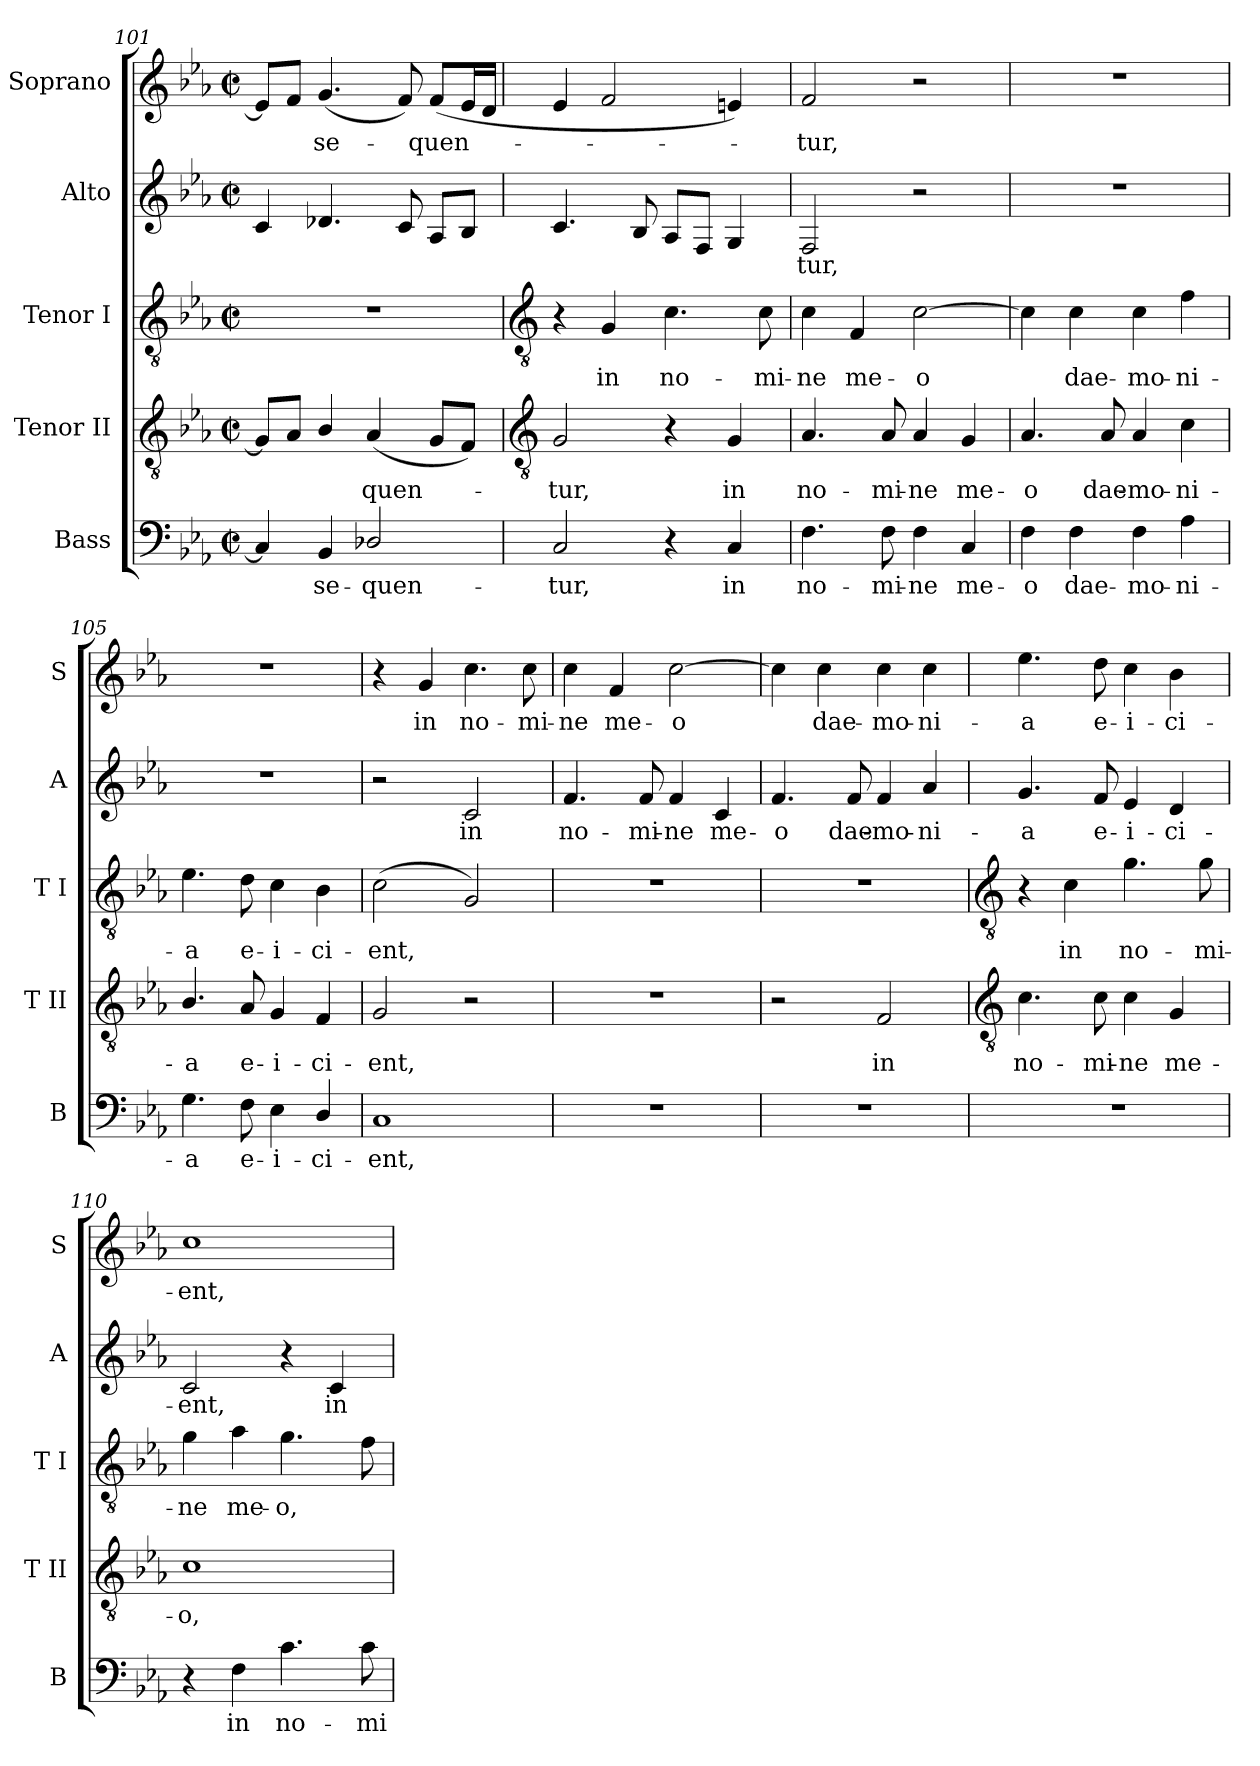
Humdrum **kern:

**kern	**text	**kern	**text	**kern	**text	**kern	**text	**kern	**text
*part5	*part5	*part4	*part4	*part3	*part3	*part2	*part2	*part1	*part1
*staff5	*staff5	*staff4	*staff4	*staff3	*staff3	*staff2	*staff2	*staff1	*staff1
*I"Bass	*	*I"Tenor II	*	*I"Tenor I	*	*I"Alto	*	*I"Soprano	*
*I'B	*	*I'T II	*	*I'T I	*	*I'A	*	*I'S	*
*clefF4	*	*clefGv2	*	*clefGv2	*	*clefG2	*	*clefG2	*
*k[b-e-a-]	*	*k[b-e-a-]	*	*k[b-e-a-]	*	*k[b-e-a-]	*	*k[b-e-a-]	*
*E-:	*	*E-:	*	*E-:	*	*E-:	*	*E-:	*
*M2/2	*	*M2/2	*	*M2/2	*	*M2/2	*	*M2/2	*
*met(c|)	*	*met(c|)	*	*met(c|)	*	*met(c|)	*	*met(c|)	*
=101	=101	=101	=101	=101	=101	=101	=101	=101	=101
4C]	.	8GL]	.	1r	.	4c	.	8e-L]	.
.	.	8A-J	.	.	.	.	.	8fJ	.
!	!LO:LY:b	!	!	!	!	!	!	!	!LO:LY:b
4BB-	se-	4B-/	.	.	.	4.d-X	.	(<4.g	se-
!	!LO:LY:b	!	!LO:LY:b	!	!	!	!	!	!
2D-X/	-quen-	(<4A-	quen-	.	.	.	.	.	.
.	.	.	.	.	.	8c	.	8f)	.
!	!	!	!	!	!	!	!	!	!LO:LY:b
.	.	8GL	.	.	.	8A-L	.	(<8fL	quen-
.	.	8FJ)	.	.	.	8B-J	.	16e-L	.
.	.	.	.	.	.	.	.	16dJJ	.
!!LO:LB:g=z
=102	=102	=102	=102	=102	=102	=102	=102	=102	=102
*	*	*clefGv2	*	*clefGv2	*	*	*	*	*
!	!LO:LY:b	!	!LO:LY:b	!	!	!	!	!	!
2C	-tur,	2G	tur,	4r	.	4.c	.	4e-	.
!	!	!	!	!	!LO:LY:b	!	!	!	!
.	.	.	.	4G	in	.	.	2f	.
.	.	.	.	.	.	8B-	.	.	.
!	!	!	!	!	!LO:LY:b	!	!	!	!
4r	.	4r	.	4.c	no-	8A-L	.	.	.
.	.	.	.	.	.	8FJ	.	.	.
!	!LO:LY:b	!	!LO:LY:b	!	!	!	!	!	!
4C	in	4G	in	.	.	4G	.	4en)	.
!	!	!	!	!	!LO:LY:b	!	!	!	!
.	.	.	.	8c	-mi-	.	.	.	.
=103	=103	=103	=103	=103	=103	=103	=103	=103	=103
!	!LO:LY:b	!	!LO:LY:b	!	!LO:LY:b	!	!LO:LY:b	!	!LO:LY:b
4.F	no-	4.A-	no-	4c	-ne	2F	tur,	2f	tur,
!	!	!	!	!	!LO:LY:b	!	!	!	!
.	.	.	.	4F	me-	.	.	.	.
!	!LO:LY:b	!	!LO:LY:b	!	!	!	!	!	!
8F	-mi-	8A-	-mi-	.	.	.	.	.	.
!	!LO:LY:b	!	!LO:LY:b	!	!LO:LY:b	!	!	!	!
4F	-ne	4A-	-ne	[2c	-o	2r	.	2r	.
!	!LO:LY:b	!	!LO:LY:b	!	!	!	!	!	!
4C	me-	4G	me-	.	.	.	.	.	.
=104	=104	=104	=104	=104	=104	=104	=104	=104	=104
!	!LO:LY:b	!	!LO:LY:b	!	!	!	!	!	!
4F	-o	4.A-	-o	4c]	.	1r	.	1r	.
!	!LO:LY:b	!	!	!	!LO:LY:b	!	!	!	!
4F	dae-	.	.	4c	dae-	.	.	.	.
!	!	!	!LO:LY:b	!	!	!	!	!	!
.	.	8A-	dae-	.	.	.	.	.	.
!	!LO:LY:b	!	!LO:LY:b	!	!LO:LY:b	!	!	!	!
4F	-mo-	4A-	-mo-	4c	-mo-	.	.	.	.
!	!LO:LY:b	!	!LO:LY:b	!	!LO:LY:b	!	!	!	!
4A-	-ni-	4c	-ni-	4f	-ni-	.	.	.	.
=105	=105	=105	=105	=105	=105	=105	=105	=105	=105
!	!LO:LY:b	!	!LO:LY:b	!	!LO:LY:b	!	!	!	!
4.G	-a	4.B-/	-a	4.e-	-a	1r	.	1r	.
!	!LO:LY:b	!	!LO:LY:b	!	!LO:LY:b	!	!	!	!
8F	e-	8A-	e-	8d	e-	.	.	.	.
!	!LO:LY:b	!	!LO:LY:b	!	!LO:LY:b	!	!	!	!
4E-	-i-	4G	-i-	4c	-i-	.	.	.	.
!	!LO:LY:b	!	!LO:LY:b	!	!LO:LY:b	!	!	!	!
4D/	-ci-	4F	-ci-	4B-	-ci-	.	.	.	.
=106	=106	=106	=106	=106	=106	=106	=106	=106	=106
!	!LO:LY:b	!	!LO:LY:b	!	!LO:LY:b	!	!	!	!
1C	-ent,	2G	-ent,	(<2c	-ent,	2r	.	4r	.
!	!	!	!	!	!	!	!	!	!LO:LY:b
.	.	.	.	.	.	.	.	4g	in
!	!	!	!	!	!	!	!LO:LY:b	!	!LO:LY:b
.	.	2r	.	2G)	.	2c	in	4.cc	no-
!	!	!	!	!	!	!	!	!	!LO:LY:b
.	.	.	.	.	.	.	.	8cc	-mi-
=107	=107	=107	=107	=107	=107	=107	=107	=107	=107
!	!	!	!	!	!	!	!LO:LY:b	!	!LO:LY:b
1r	.	1r	.	1r	.	4.f	no-	4cc	-ne
!	!	!	!	!	!	!	!	!	!LO:LY:b
.	.	.	.	.	.	.	.	4f	me-
!	!	!	!	!	!	!	!LO:LY:b	!	!
.	.	.	.	.	.	8f	-mi-	.	.
!	!	!	!	!	!	!	!LO:LY:b	!	!LO:LY:b
.	.	.	.	.	.	4f	-ne	[2cc	-o
!	!	!	!	!	!	!	!LO:LY:b	!	!
.	.	.	.	.	.	4c	me-	.	.
=108	=108	=108	=108	=108	=108	=108	=108	=108	=108
!	!	!	!	!	!	!	!LO:LY:b	!	!
1r	.	2r	.	1r	.	4.f	-o	4cc]	.
!	!	!	!	!	!	!	!	!	!LO:LY:b
.	.	.	.	.	.	.	.	4cc	dae-
!	!	!	!	!	!	!	!LO:LY:b	!	!
.	.	.	.	.	.	8f	dae-	.	.
!	!	!	!LO:LY:b	!	!	!	!LO:LY:b	!	!LO:LY:b
.	.	2F	in	.	.	4f	-mo-	4cc	-mo-
!	!	!	!	!	!	!	!LO:LY:b	!	!LO:LY:b
.	.	.	.	.	.	4a-	-ni-	4cc	-ni-
!!LO:LB:g=z
=109	=109	=109	=109	=109	=109	=109	=109	=109	=109
*	*	*clefGv2	*	*clefGv2	*	*	*	*	*
!	!	!	!LO:LY:b	!	!	!	!LO:LY:b	!	!LO:LY:b
1r	.	4.c	no-	4r	.	4.g	-a	4.ee-	-a
!	!	!	!	!	!LO:LY:b	!	!	!	!
.	.	.	.	4c	in	.	.	.	.
!	!	!	!LO:LY:b	!	!	!	!LO:LY:b	!	!LO:LY:b
.	.	8c	-mi-	.	.	8f	e-	8dd	e-
!	!	!	!LO:LY:b	!	!LO:LY:b	!	!LO:LY:b	!	!LO:LY:b
.	.	4c	-ne	4.g	no-	4e-	-i-	4cc	-i-
!	!	!	!LO:LY:b	!	!	!	!LO:LY:b	!	!LO:LY:b
.	.	4G	me-	.	.	4d	-ci-	4b-	-ci-
!	!	!	!	!	!LO:LY:b	!	!	!	!
.	.	.	.	8g	-mi-	.	.	.	.
=110	=110	=110	=110	=110	=110	=110	=110	=110	=110
!	!	!	!LO:LY:b	!	!LO:LY:b	!	!LO:LY:b	!	!LO:LY:b
4r	.	1c	-o,	4g	-ne	2c	-ent,	1cc	-ent,
!	!LO:LY:b	!	!	!	!LO:LY:b	!	!	!	!
4F	in	.	.	4a-	me-	.	.	.	.
!	!LO:LY:b	!	!	!	!LO:LY:b	!	!	!	!
4.c	no-	.	.	4.g	-o,	4r	.	.	.
!	!	!	!	!	!	!	!LO:LY:b	!	!
.	.	.	.	.	.	4c	in	.	.
!	!LO:LY:b	!	!	!	!	!	!	!	!
8c	-mi-	.	.	8f	.	.	.	.	.
=	=	=	=	=	=	=	=	=	=
*-	*-	*-	*-	*-	*-	*-	*-	*-	*-
